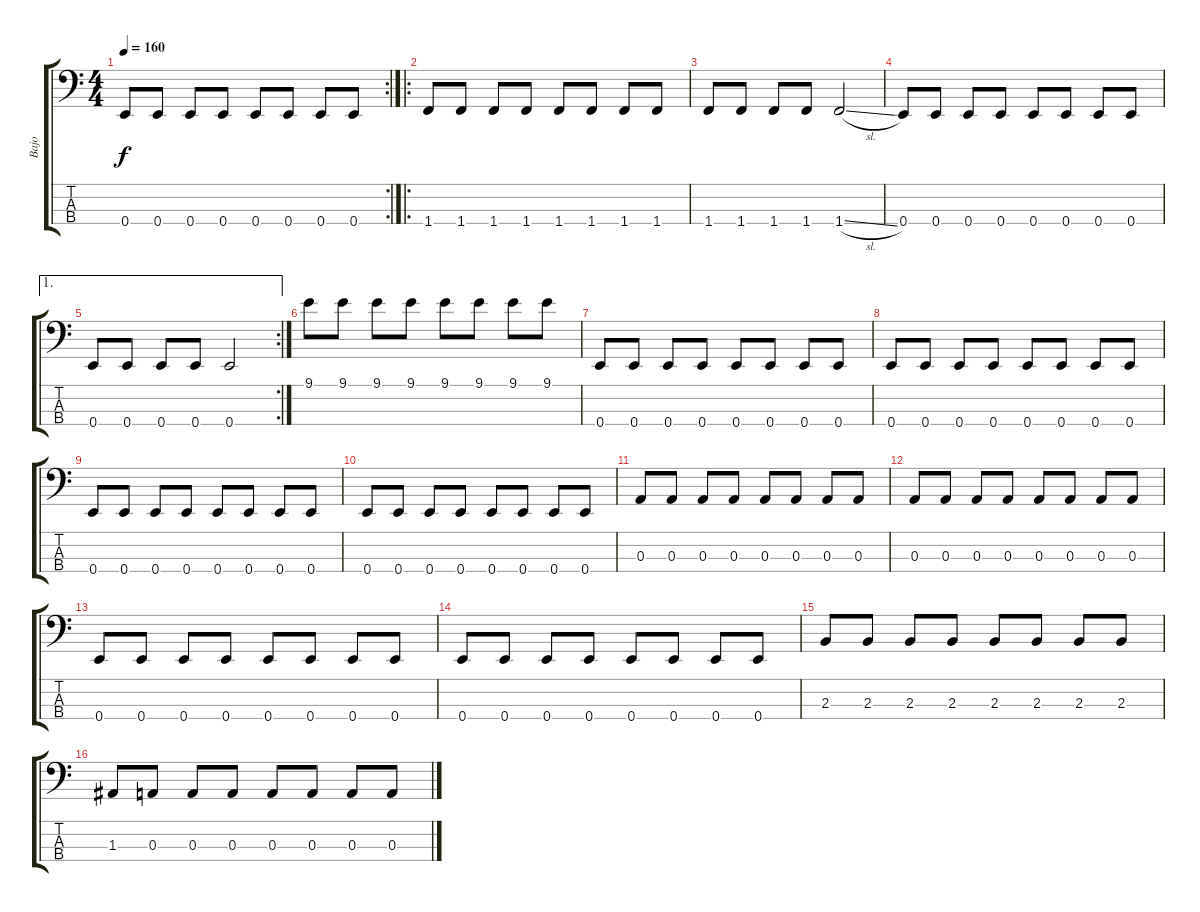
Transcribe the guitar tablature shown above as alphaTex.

\track ("Bajo" "Bajo") {instrument electricbassfinger}
\staff {score tabs}
\tuning (G2 D2 A1 E1) {hide}
\rc 2
\ts (4 4)
\tempo 160
\clef f4
\ks c
0.4.8{dy f} 0.4.8 0.4.8 0.4.8 0.4.8 0.4.8 0.4.8 0.4.8 |
\ro
1.4.8 1.4.8 1.4.8 1.4.8 1.4.8 1.4.8 1.4.8 1.4.8 |
1.4.8 1.4.8 1.4.8 1.4.8 1.4{sl}.2 |
0.4.8 0.4.8 0.4.8 0.4.8 0.4.8 0.4.8 0.4.8 0.4.8 |
\ae 1
\rc 2
0.4.8 0.4.8 0.4.8 0.4.8 0.4.2 |
9.1.8 9.1.8 9.1.8 9.1.8 9.1.8 9.1.8 9.1.8 9.1.8 |
0.4.8 0.4.8 0.4.8 0.4.8 0.4.8 0.4.8 0.4.8 0.4.8 |
0.4.8 0.4.8 0.4.8 0.4.8 0.4.8 0.4.8 0.4.8 0.4.8 |
0.4.8 0.4.8 0.4.8 0.4.8 0.4.8 0.4.8 0.4.8 0.4.8 |
0.4.8 0.4.8 0.4.8 0.4.8 0.4.8 0.4.8 0.4.8 0.4.8 |
0.3.8 0.3.8 0.3.8 0.3.8 0.3.8 0.3.8 0.3.8 0.3.8 |
0.3.8 0.3.8 0.3.8 0.3.8 0.3.8 0.3.8 0.3.8 0.3.8 |
0.4.8 0.4.8 0.4.8 0.4.8 0.4.8 0.4.8 0.4.8 0.4.8 |
0.4.8 0.4.8 0.4.8 0.4.8 0.4.8 0.4.8 0.4.8 0.4.8 |
2.3.8 2.3.8 2.3.8 2.3.8 2.3.8 2.3.8 2.3.8 2.3.8 |
1.3.8 0.3.8 0.3.8 0.3.8 0.3.8 0.3.8 0.3.8 0.3.8
